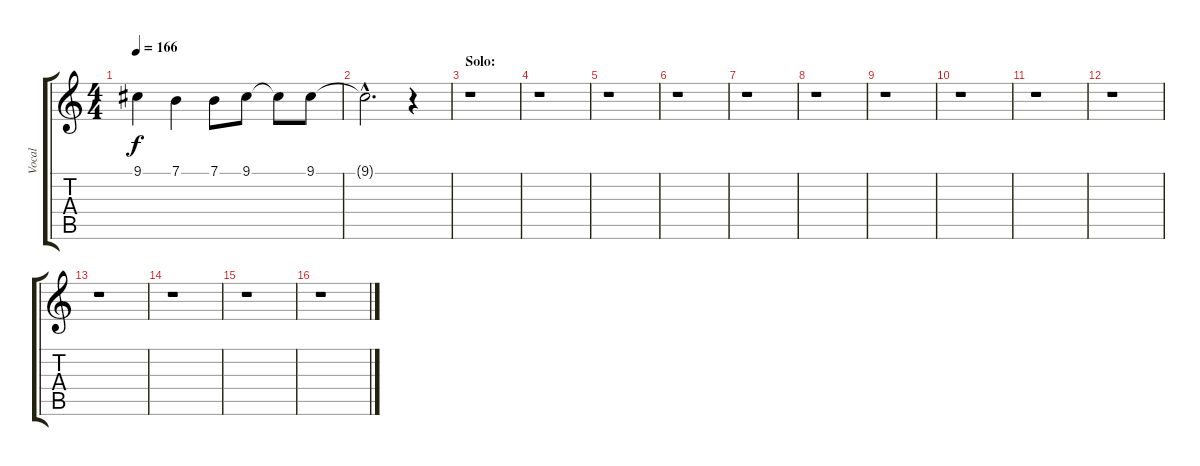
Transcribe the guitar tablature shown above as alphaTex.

\track ("Vocal" "Vocal") {instrument oboe}
\staff {score tabs}
\tuning (E4 B3 G3 D3 A2 E2) {hide}
\ts (4 4)
\tempo 166
\clef g2
\ks c
9.1.4{dy f} 7.1.4 7.1.8 9.1.8 9.1{t}.8 9.1.8 |
9.1{hac t}.2{d} r.4 |
\section ("" "Solo:")
r.1 |
r.1 |
r.1 |
r.1 |
r.1 |
r.1 |
r.1 |
r.1 |
r.1 |
r.1 |
r.1 |
r.1 |
r.1 |
r.1
